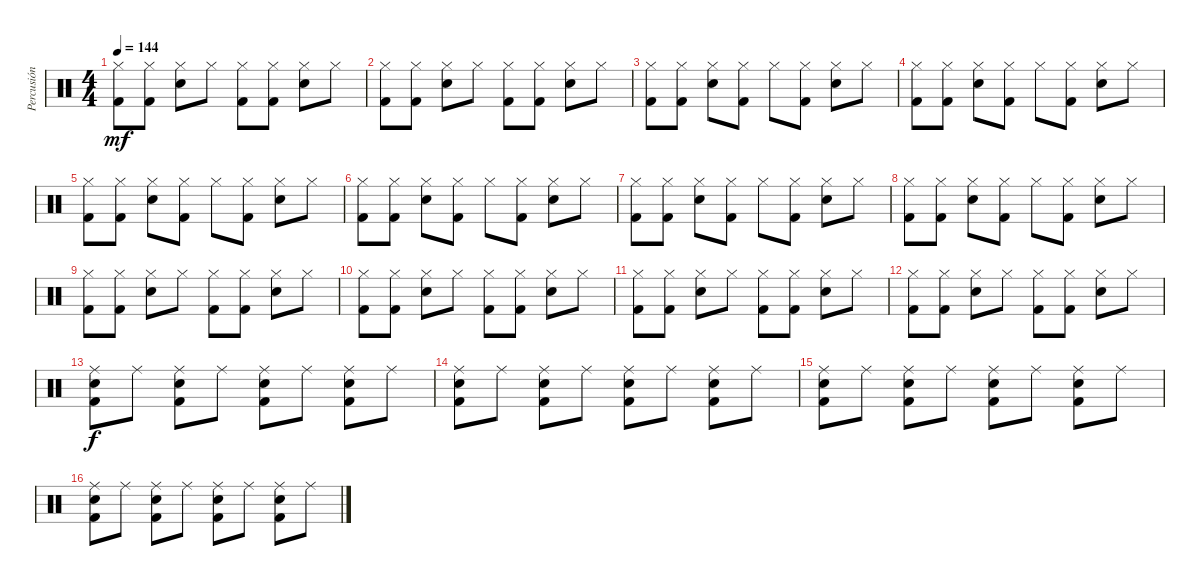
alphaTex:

\track ("Percusión" "Percusión") {instrument percussion}
\staff {score}
\articulation defaults
\ts (4 4)
\tempo 144
\clef neutral
\ks c
("Hi-Hat (closed)" "Kick (hit) 2").8{dy mf} ("Hi-Hat (closed)" "Kick (hit) 2").8 ("Hi-Hat (closed)" "Snare (hit) 2").8 "Hi-Hat (closed)".8 ("Hi-Hat (closed)" "Kick (hit) 2").8 ("Hi-Hat (closed)" "Kick (hit) 2").8 ("Hi-Hat (closed)" "Snare (hit) 2").8 "Hi-Hat (closed)".8 |
("Hi-Hat (closed)" "Kick (hit) 2").8 ("Hi-Hat (closed)" "Kick (hit) 2").8 ("Hi-Hat (closed)" "Snare (hit) 2").8 "Hi-Hat (closed)".8 ("Hi-Hat (closed)" "Kick (hit) 2").8 ("Hi-Hat (closed)" "Kick (hit) 2").8 ("Hi-Hat (closed)" "Snare (hit) 2").8 "Hi-Hat (closed)".8 |
("Hi-Hat (closed)" "Kick (hit) 2").8 ("Hi-Hat (closed)" "Kick (hit) 2").8 ("Hi-Hat (closed)" "Snare (hit) 2").8 ("Hi-Hat (closed)" "Kick (hit) 2").8 "Hi-Hat (closed)".8 ("Hi-Hat (closed)" "Kick (hit) 2").8 ("Hi-Hat (closed)" "Snare (hit) 2").8 "Hi-Hat (closed)".8 |
("Hi-Hat (closed)" "Kick (hit) 2").8 ("Hi-Hat (closed)" "Kick (hit) 2").8 ("Hi-Hat (closed)" "Snare (hit) 2").8 ("Hi-Hat (closed)" "Kick (hit) 2").8 "Hi-Hat (closed)".8 ("Hi-Hat (closed)" "Kick (hit) 2").8 ("Hi-Hat (closed)" "Snare (hit) 2").8 "Hi-Hat (closed)".8 |
("Hi-Hat (closed)" "Kick (hit) 2").8 ("Hi-Hat (closed)" "Kick (hit) 2").8 ("Hi-Hat (closed)" "Snare (hit) 2").8 ("Hi-Hat (closed)" "Kick (hit) 2").8 "Hi-Hat (closed)".8 ("Hi-Hat (closed)" "Kick (hit) 2").8 ("Hi-Hat (closed)" "Snare (hit) 2").8 "Hi-Hat (closed)".8 |
("Hi-Hat (closed)" "Kick (hit) 2").8 ("Hi-Hat (closed)" "Kick (hit) 2").8 ("Hi-Hat (closed)" "Snare (hit) 2").8 ("Hi-Hat (closed)" "Kick (hit) 2").8 "Hi-Hat (closed)".8 ("Hi-Hat (closed)" "Kick (hit) 2").8 ("Hi-Hat (closed)" "Snare (hit) 2").8 "Hi-Hat (closed)".8 |
("Hi-Hat (closed)" "Kick (hit) 2").8 ("Hi-Hat (closed)" "Kick (hit) 2").8 ("Hi-Hat (closed)" "Snare (hit) 2").8 ("Hi-Hat (closed)" "Kick (hit) 2").8 "Hi-Hat (closed)".8 ("Hi-Hat (closed)" "Kick (hit) 2").8 ("Hi-Hat (closed)" "Snare (hit) 2").8 "Hi-Hat (closed)".8 |
("Hi-Hat (closed)" "Kick (hit) 2").8 ("Hi-Hat (closed)" "Kick (hit) 2").8 ("Hi-Hat (closed)" "Snare (hit) 2").8 ("Hi-Hat (closed)" "Kick (hit) 2").8 "Hi-Hat (closed)".8 ("Hi-Hat (closed)" "Kick (hit) 2").8 ("Hi-Hat (closed)" "Snare (hit) 2").8 "Hi-Hat (closed)".8 |
("Hi-Hat (closed)" "Kick (hit) 2").8 ("Hi-Hat (closed)" "Kick (hit) 2").8 ("Hi-Hat (closed)" "Snare (hit) 2").8 "Hi-Hat (closed)".8 ("Hi-Hat (closed)" "Kick (hit) 2").8 ("Hi-Hat (closed)" "Kick (hit) 2").8 ("Hi-Hat (closed)" "Snare (hit) 2").8 "Hi-Hat (closed)".8 |
("Hi-Hat (closed)" "Kick (hit) 2").8 ("Hi-Hat (closed)" "Kick (hit) 2").8 ("Hi-Hat (closed)" "Snare (hit) 2").8 "Hi-Hat (closed)".8 ("Hi-Hat (closed)" "Kick (hit) 2").8 ("Hi-Hat (closed)" "Kick (hit) 2").8 ("Hi-Hat (closed)" "Snare (hit) 2").8 "Hi-Hat (closed)".8 |
("Hi-Hat (closed)" "Kick (hit) 2").8 ("Hi-Hat (closed)" "Kick (hit) 2").8 ("Hi-Hat (closed)" "Snare (hit) 2").8 "Hi-Hat (closed)".8 ("Hi-Hat (closed)" "Kick (hit) 2").8 ("Hi-Hat (closed)" "Kick (hit) 2").8 ("Hi-Hat (closed)" "Snare (hit) 2").8 "Hi-Hat (closed)".8 |
("Hi-Hat (closed)" "Kick (hit) 2").8 ("Hi-Hat (closed)" "Kick (hit) 2").8 ("Hi-Hat (closed)" "Snare (hit) 2").8 "Hi-Hat (closed)".8 ("Hi-Hat (closed)" "Kick (hit) 2").8 ("Hi-Hat (closed)" "Kick (hit) 2").8 ("Hi-Hat (closed)" "Snare (hit) 2").8 "Hi-Hat (closed)".8 |
("Ride (middle)" "Snare (hit) 2" "Kick (hit) 2").8{dy f} "Ride (middle)".8 ("Ride (middle)" "Snare (hit) 2" "Kick (hit) 2").8 "Ride (middle)".8 ("Ride (middle)" "Snare (hit) 2" "Kick (hit) 2").8 "Ride (middle)".8 ("Ride (middle)" "Snare (hit) 2" "Kick (hit) 2").8 "Ride (middle)".8 |
("Ride (middle)" "Snare (hit) 2" "Kick (hit) 2").8 "Ride (middle)".8 ("Ride (middle)" "Snare (hit) 2" "Kick (hit) 2").8 "Ride (middle)".8 ("Ride (middle)" "Snare (hit) 2" "Kick (hit) 2").8 "Ride (middle)".8 ("Ride (middle)" "Snare (hit) 2" "Kick (hit) 2").8 "Ride (middle)".8 |
("Ride (middle)" "Snare (hit) 2" "Kick (hit) 2").8 "Ride (middle)".8 ("Ride (middle)" "Snare (hit) 2" "Kick (hit) 2").8 "Ride (middle)".8 ("Ride (middle)" "Snare (hit) 2" "Kick (hit) 2").8 "Ride (middle)".8 ("Ride (middle)" "Snare (hit) 2" "Kick (hit) 2").8 "Ride (middle)".8 |
("Ride (middle)" "Snare (hit) 2" "Kick (hit) 2").8 "Ride (middle)".8 ("Ride (middle)" "Snare (hit) 2" "Kick (hit) 2").8 "Ride (middle)".8 ("Ride (middle)" "Snare (hit) 2" "Kick (hit) 2").8 "Ride (middle)".8 ("Ride (middle)" "Snare (hit) 2" "Kick (hit) 2").8 "Ride (middle)".8
